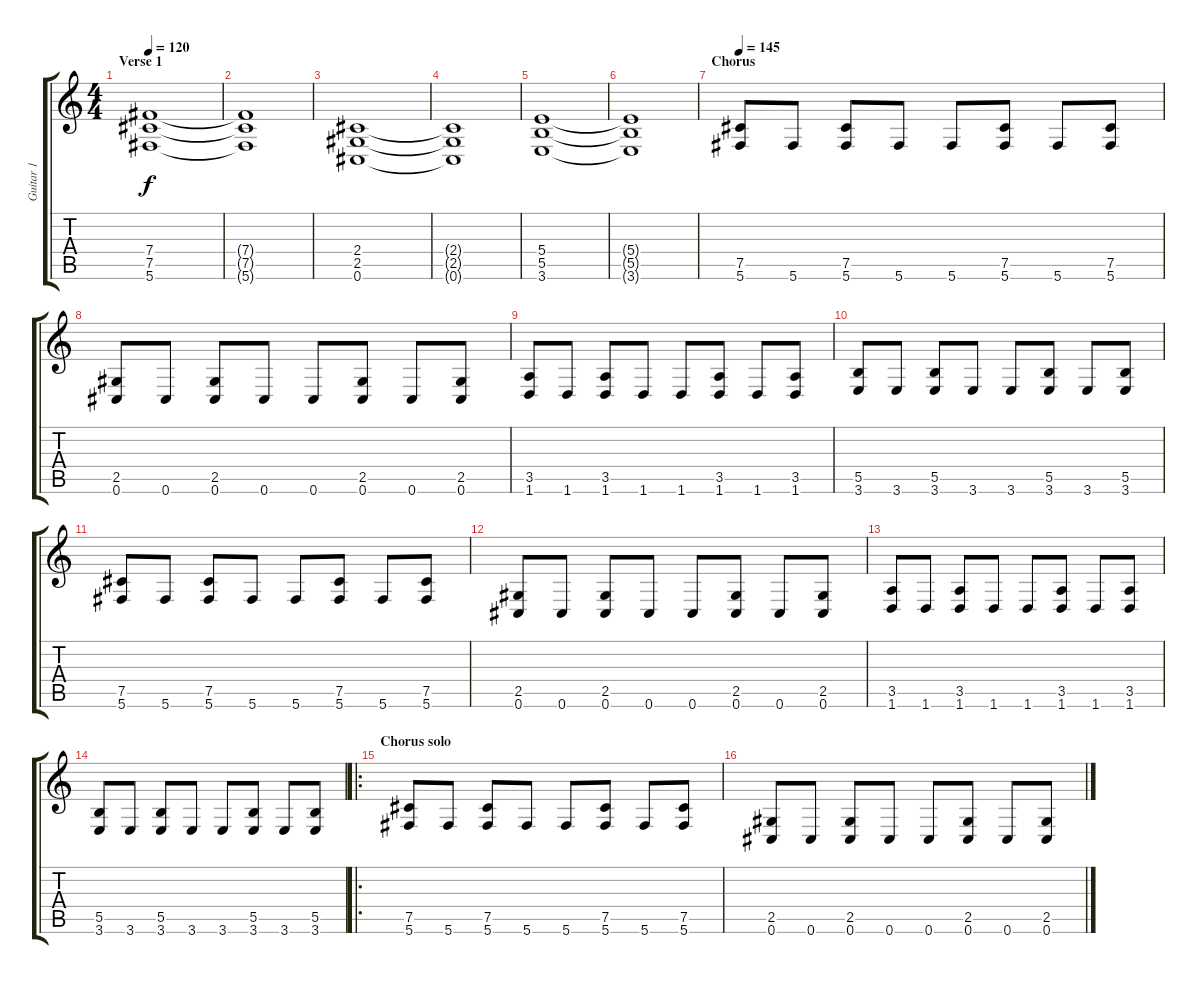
\track ("Guitar 1" "Guitar 1") {instrument overdrivenguitar}
\staff {score tabs}
\tuning (Db4 Ab3 E3 B2 Gb2 Db2) {hide}
\ts (4 4)
\section ("" "Verse 1")
\tempo 120
\clef g2
\ks c
(7.4 7.5 5.6).1{dy f} |
(7.4{t} 7.5{t} 5.6{t}).1 |
(2.4 2.5 0.6).1 |
(2.4{t} 2.5{t} 0.6{t}).1 |
(5.4 5.5 3.6).1 |
(5.4{t} 5.5{t} 3.6{t}).1 |
\section ("" "Chorus")
\tempo 145
(7.5 5.6).8 5.6.8 (7.5 5.6).8 5.6.8 5.6.8 (7.5 5.6).8 5.6.8 (7.5 5.6).8 |
(2.5 0.6).8 0.6.8 (2.5 0.6).8 0.6.8 0.6.8 (2.5 0.6).8 0.6.8 (2.5 0.6).8 |
(3.5 1.6).8 1.6.8 (3.5 1.6).8 1.6.8 1.6.8 (3.5 1.6).8 1.6.8 (3.5 1.6).8 |
(5.5 3.6).8 3.6.8 (5.5 3.6).8 3.6.8 3.6.8 (5.5 3.6).8 3.6.8 (5.5 3.6).8 |
(7.5 5.6).8 5.6.8 (7.5 5.6).8 5.6.8 5.6.8 (7.5 5.6).8 5.6.8 (7.5 5.6).8 |
(2.5 0.6).8 0.6.8 (2.5 0.6).8 0.6.8 0.6.8 (2.5 0.6).8 0.6.8 (2.5 0.6).8 |
(3.5 1.6).8 1.6.8 (3.5 1.6).8 1.6.8 1.6.8 (3.5 1.6).8 1.6.8 (3.5 1.6).8 |
(5.5 3.6).8 3.6.8 (5.5 3.6).8 3.6.8 3.6.8 (5.5 3.6).8 3.6.8 (5.5 3.6).8 |
\ro
\section ("" "Chorus solo")
(7.5 5.6).8 5.6.8 (7.5 5.6).8 5.6.8 5.6.8 (7.5 5.6).8 5.6.8 (7.5 5.6).8 |
(2.5 0.6).8 0.6.8 (2.5 0.6).8 0.6.8 0.6.8 (2.5 0.6).8 0.6.8 (2.5 0.6).8
